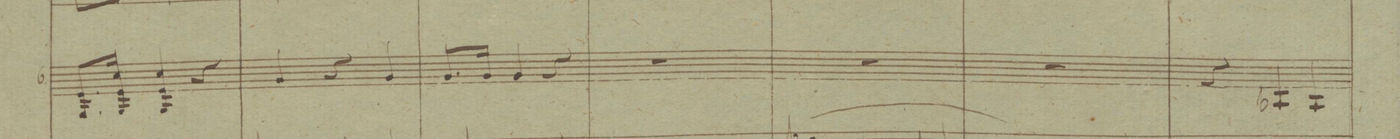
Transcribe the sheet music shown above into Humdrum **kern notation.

**kern	**dynam	**dynam
*I"6.	*	*
*clefG2	*	*
*k[b-]	*	*
*M3/4	*	*
8.G/L 8.e	.	.
16G/Jk 16e 16cc	.	.
4G/ 4e 4cc	.	.
4r	.	.
=51	=51	=51
4g/	.	.
4r	.	.
4g/	.	.
=52	=52	=52
8.g/L	.	.
16g/Jk	.	.
4g/	.	.
4r	.	.
=53	=53	=53
2.r	.	.
=54	=54	=54
2.r	.	.
=55	=55	=55
2.r	.	.
=56	=56	=56
4r	.	.
4A-X/	.	.
4A-/	.	.
=57	=57	=57
*-	*-	*-
